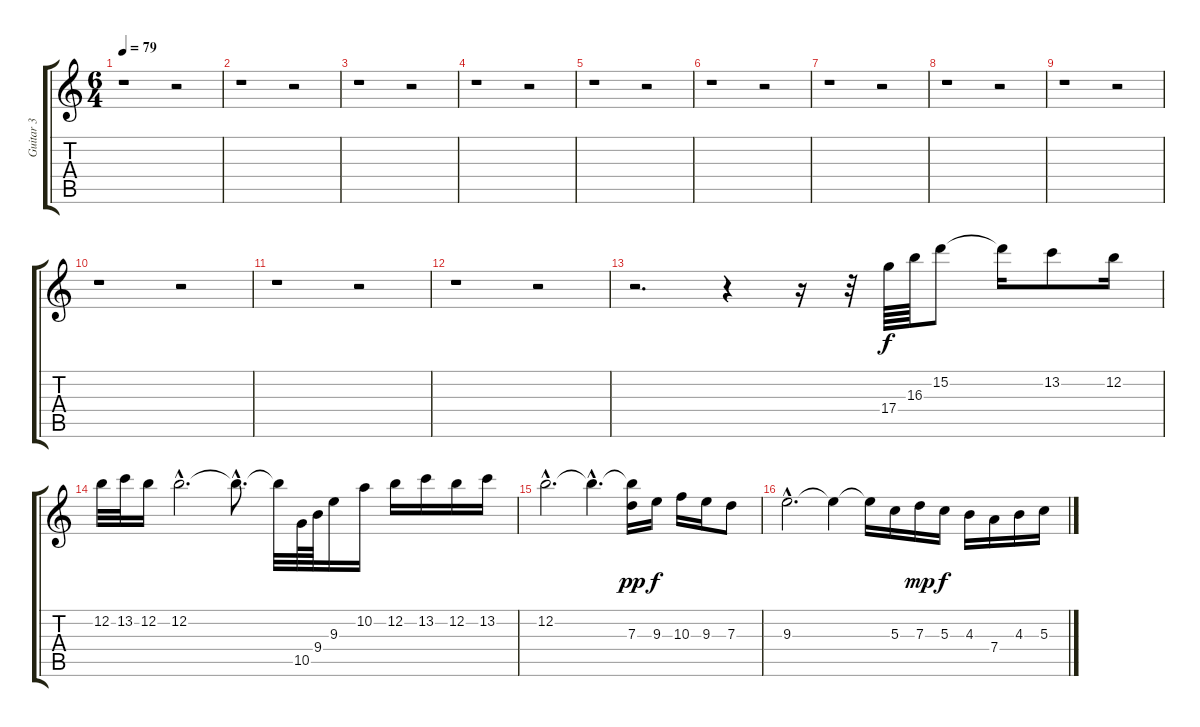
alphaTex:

\track ("Guitar 3" "Guitar 3") {instrument acousticguitarnylon}
\staff {score tabs}
\tuning (E4 B3 G3 D3 A2 E2) {hide}
\ts (6 4)
\tempo 79
\clef g2
\ks c
r.1{dy f instrument acousticguitarnylon} r.2 |
r.1 r.2 |
r.1 r.2 |
r.1 r.2 |
r.1 r.2 |
r.1 r.2 |
r.1 r.2 |
r.1 r.2 |
r.1 r.2 |
r.1 r.2 |
r.1 r.2 |
r.1 r.2 |
r.2{d} r.4 r.16 r.32 17.4.64 16.3.64 15.2.8 15.2{t}.16 13.2.8 12.2.16 |
12.2.32 13.2.32 12.2.16 12.2{hac}.2{d} 12.2{hac t}.8{d} 12.2{t}.32 10.5.64 9.4.64 9.3.16 10.2.16 12.2.16 13.2.16 12.2.16 13.2.16 |
12.2{hac}.2{d} 12.2{hac t}.4{d} (12.2{t} 7.3).16{dy pp} 9.3.16{dy f} 10.3.16 9.3.16 7.3.8 |
9.3{hac}.2{d} 9.3{t}.4 9.3{t}.16 5.3.16 7.3.16{dy mp} 5.3.16{dy f} 4.3.16 7.4.16 4.3.16 5.3.16
